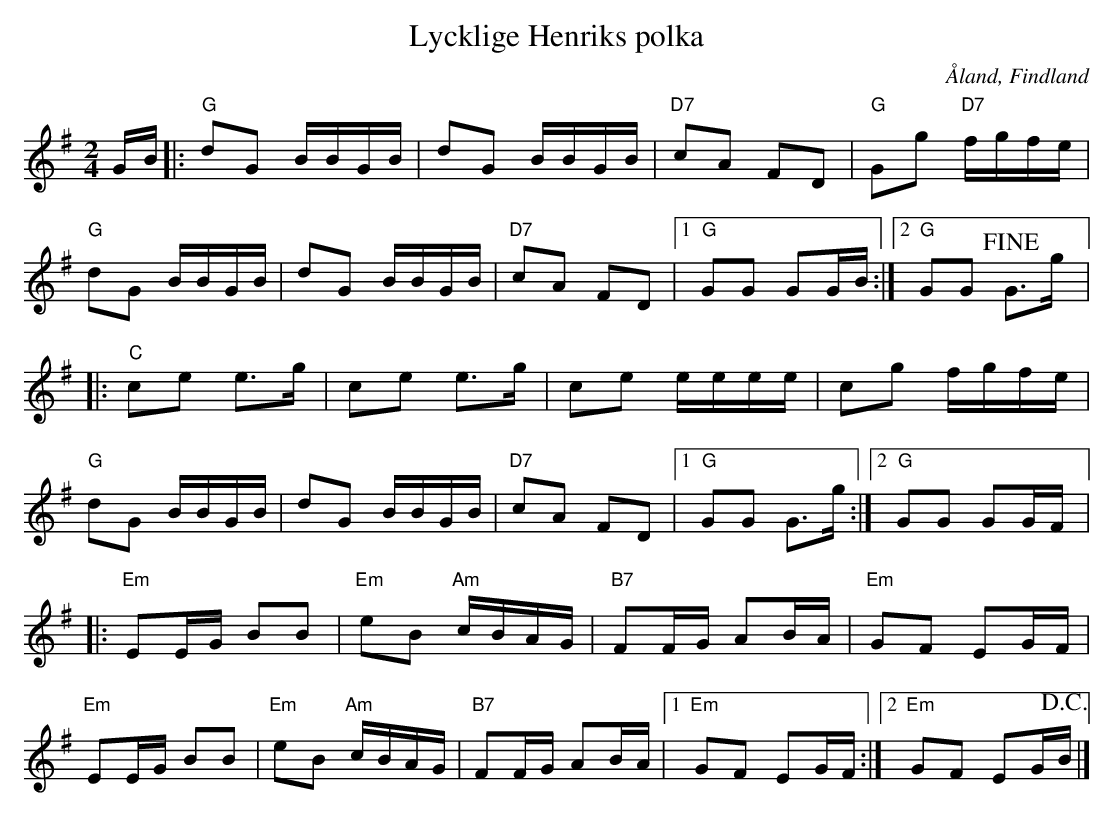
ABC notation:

X:1
T:Lycklige Henriks polka
O:Åland, Findland
M:2/4
L:1/16
K:G
V:1
GB |: "G" d2G2 BBGB | d2G2 BBGB | "D7" c2A2 F2D2 | "G" G2g2 "D7" fgfe |
 "G" d2G2 BBGB | d2G2 BBGB | "D7" c2A2 F2D2 |1 "G" G2G2 G2GB :|2 "G" G2G2 !fine! G3g |:
"C" c2e2 e3g | c2e2 e3g | c2e2 eeee | c2g2 fgfe |
"G" d2G2 BBGB | d2G2 BBGB | "D7" c2A2 F2D2 |1 "G" G2G2 G3g :|2 "G" G2G2 G2GF |:
"Em" E2EG B2B2 | "Em" e2B2 "Am"cBAG | "B7" F2FG A2BA | "Em" G2F2 E2GF |
"Em" E2EG B2B2 | "Em" e2B2 "Am"cBAG | "B7" F2FG A2BA |1 "Em" G2F2 E2GF :|2 "Em" G2F2 E2G!D.C.!B |]
